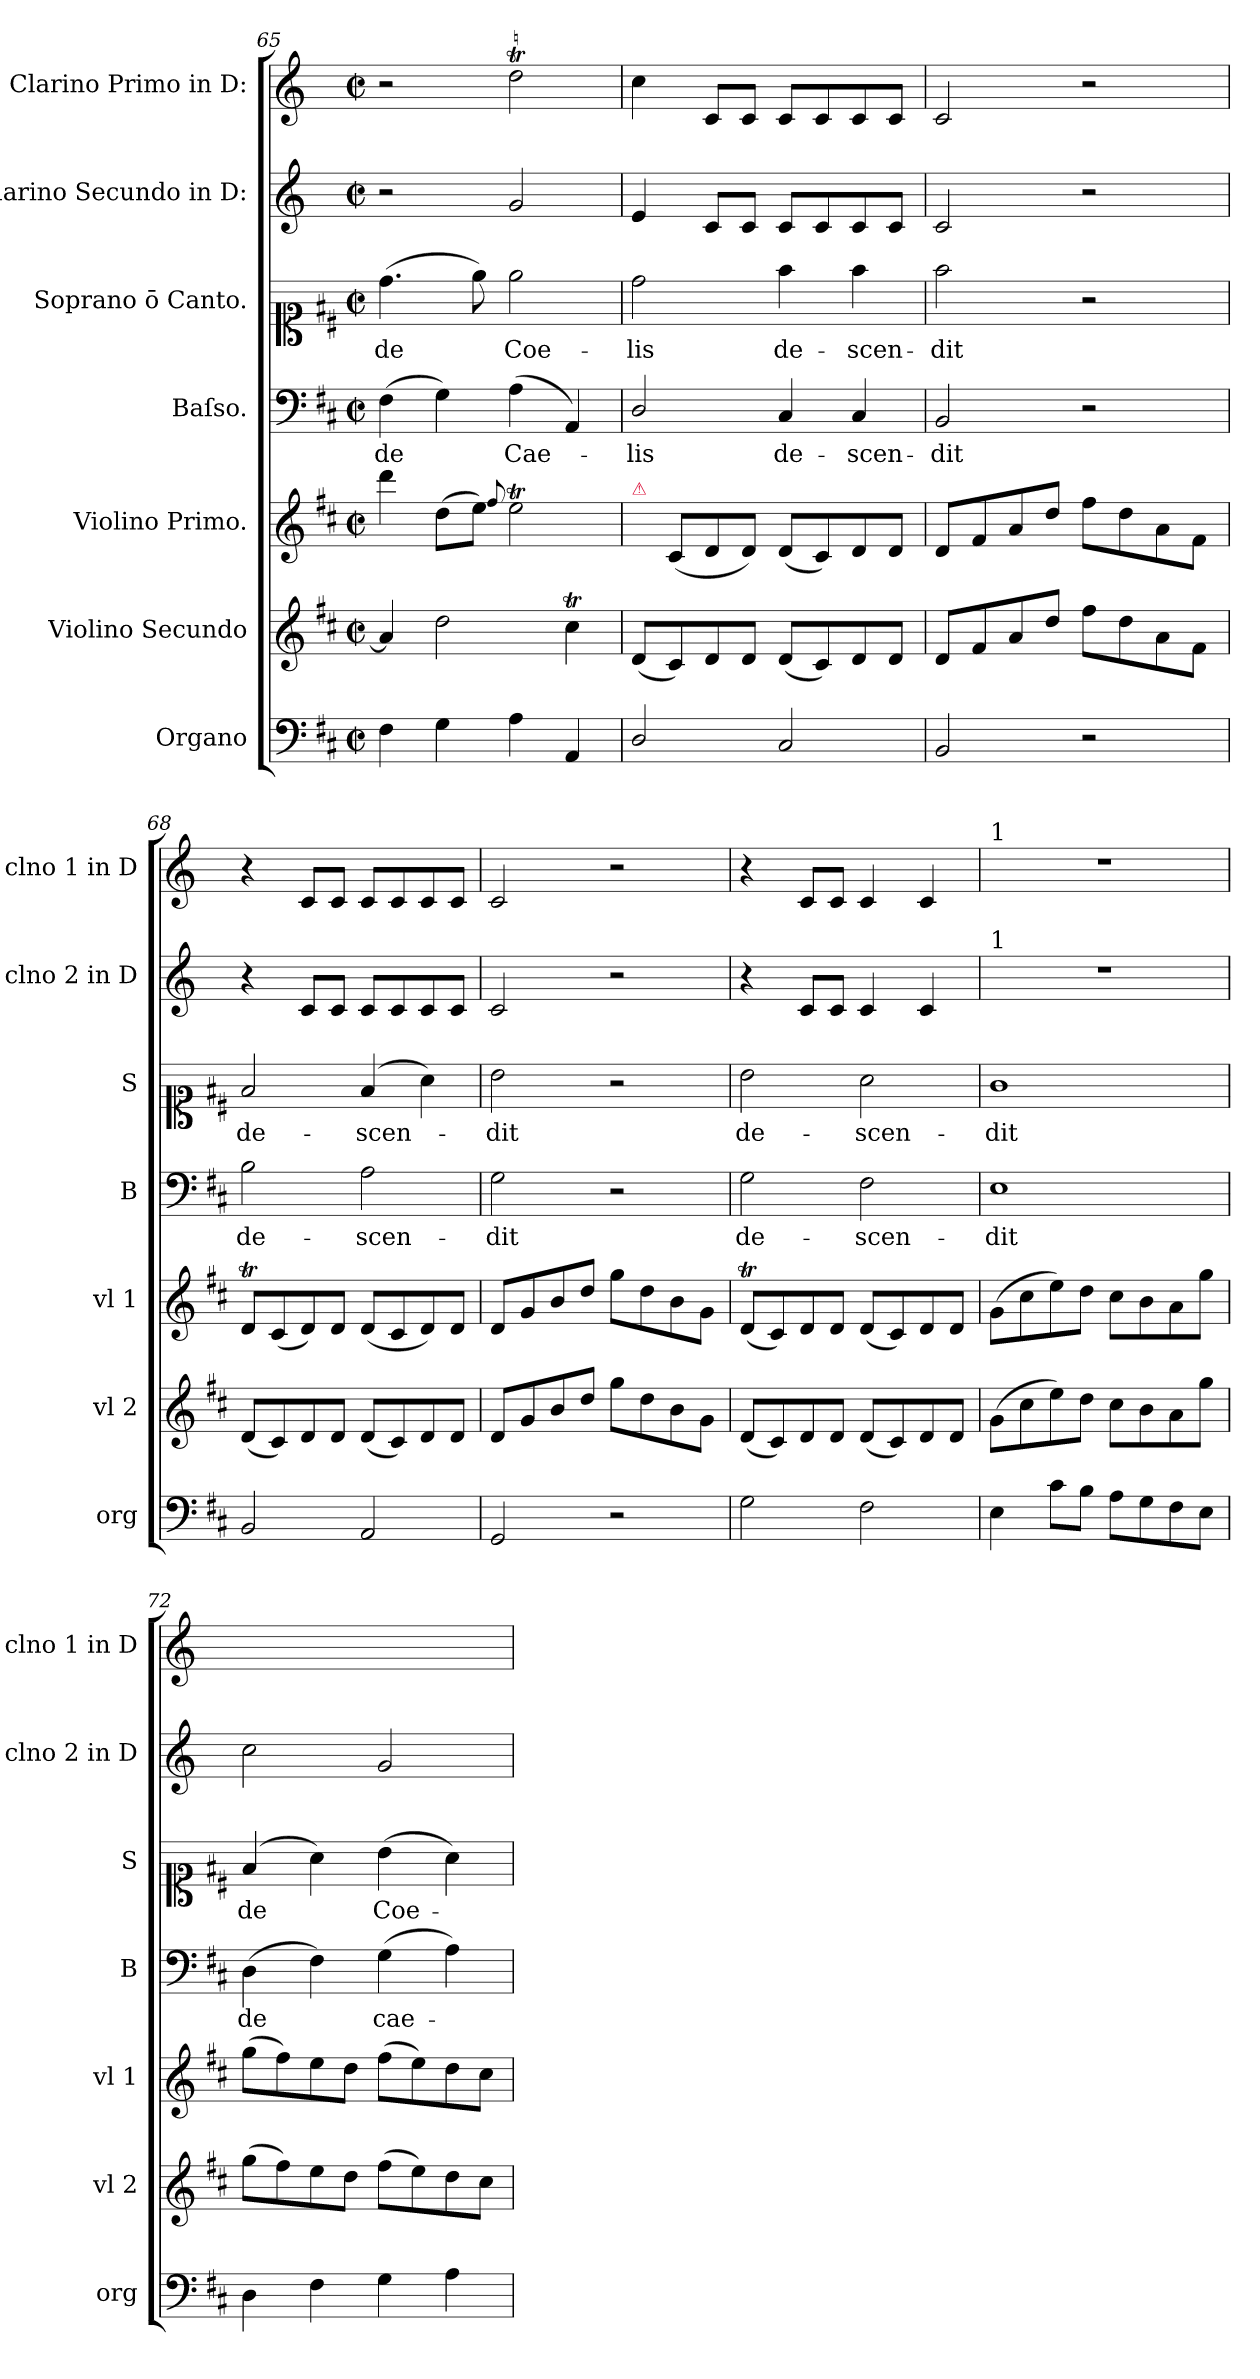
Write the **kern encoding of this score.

**kern	**kern	**kern	**kern	**text	**kern	**text	**kern	**kern
*part7	*part6	*part5	*part4	*part4	*part3	*part3	*part2	*part1
*staff7	*staff6	*staff5	*staff4	*staff4	*staff3	*staff3	*staff2	*staff1
*I"Organo	*I"Violino Secundo	*I"Violino Primo.	*I"Baſso.	*	*I"Soprano ō Canto.	*	*I"Clarino Secundo in D:	*I"Clarino Primo in D:
*I'org	*I'vl 2	*I'vl 1	*I'B	*	*I'S	*	*I'clno 2 in D	*I'clno 1 in D
*clefF4	*clefG2	*clefG2	*clefF4	*	*clefC1	*	*clefG2	*clefG2
*	*	*	*	*	*	*	*ITrd-1c-2	*ITrd-1c-2
*k[f#c#]	*k[f#c#]	*k[f#c#]	*k[f#c#]	*	*k[f#c#]	*	*k[f#c#]	*k[f#c#]
*D:	*D:	*D:	*D:	*	*D:	*	*D:	*D:
*M2/2	*M2/2	*M2/2	*M2/2	*	*M2/2	*	*M2/2	*M2/2
*met(c|)	*met(c|)	*met(c|)	*met(c|)	*	*met(c|)	*	*met(c|)	*met(c|)
=65	=65	=65	=65	=65	=65	=65	=65	=65
4F#\	4a/]	4ddd\	(4F#\	de	(4.dd\	de	2r	2r
4G\	2dd\	(8dd\L	4G\)	.	.	.	.	.
.	.	8ee\J)	.	.	8ee\)	.	.	.
.	.	8qqff#/	.	.	.	.	.	.
4A\	.	2eeT\	(4A\	Cae-	2ee\	Coe-	2a/	2eet\
4AA/	4cc#t\	.	4AA/)	.	.	.	.	.
=66	=66	=66	=66	=66	=66	=66	=66	=66
!	!	!LO:TX:a:color=crimson:t=⚠	!	!	!	!	!	!
2D/	(8d/L	8ryy	2D/	-lis	2dd\	-lis	4f#/	4dd\
.	8c#/)	(8c#/L	.	.	.	.	.	.
.	8d/	8d/	.	.	.	.	8d/L	8d/L
.	8d/J	8d/J)	.	.	.	.	8d/J	8d/J
2C#/	(8d/L	(8d/L	4C#/	de-	4ff#\	de-	8d/L	8d/L
.	8c#/)	8c#/)	.	.	.	.	8d/	8d/
.	8d/	8d/	4C#/	-scen-	4ff#\	-scen-	8d/	8d/
.	8d/J	8d/J	.	.	.	.	8d/J	8d/J
=67	=67	=67	=67	=67	=67	=67	=67	=67
2BB/	8d/L	8d/L	2BB/	-dit	2ff#\	-dit	2d/	2d/
.	8f#/	8f#/	.	.	.	.	.	.
.	8a/	8a/	.	.	.	.	.	.
.	8dd/J	8dd/J	.	.	.	.	.	.
2r	8ff#\L	8ff#\L	2r	.	2r	.	2r	2r
.	8dd\	8dd\	.	.	.	.	.	.
.	8a\	8a\	.	.	.	.	.	.
.	8f#\J	8f#\J	.	.	.	.	.	.
=68	=68	=68	=68	=68	=68	=68	=68	=68
!	!	!	!	!LO:LY:i	!	!LO:LY:i	!	!
2BB/	(8d/L	8dT/L	2B\	de-	2f#/	de-	4r	4r
.	8c#/)	(8c#/	.	.	.	.	.	.
.	8d/	8d/)	.	.	.	.	8d/L	8d/L
.	8d/J	8d/J	.	.	.	.	8d/J	8d/J
!	!	!	!	!LO:LY:i	!	!LO:LY:i	!	!
2AA/	(8d/L	(8d/L	2A\	-scen-	(4f#/	-scen-	8d/L	8d/L
.	8c#/)	8c#/	.	.	.	.	8d/	8d/
.	8d/	8d/)	.	.	4a\)	.	8d/	8d/
.	8d/J	8d/J	.	.	.	.	8d/J	8d/J
=69	=69	=69	=69	=69	=69	=69	=69	=69
!	!	!	!	!LO:LY:i	!	!LO:LY:i	!	!
2GG/	8d/L	8d/L	2G\	-dit	2b\	-dit	2d/	2d/
.	8g/	8g/	.	.	.	.	.	.
.	8b/	8b/	.	.	.	.	.	.
.	8dd/J	8dd/J	.	.	.	.	.	.
2r	8gg\L	8gg\L	2r	.	2r	.	2r	2r
.	8dd\	8dd\	.	.	.	.	.	.
.	8b\	8b\	.	.	.	.	.	.
.	8g\J	8g\J	.	.	.	.	.	.
=70	=70	=70	=70	=70	=70	=70	=70	=70
!	!	!	!	!LO:LY:i	!	!LO:LY:i	!	!
2G\	(8d/L	(8dT/L	2G\	de-	2b\	de-	4r	4r
.	8c#/)	8c#/)	.	.	.	.	.	.
.	8d/	8d/	.	.	.	.	8d/L	8d/L
.	8d/J	8d/J	.	.	.	.	8d/J	8d/J
!	!	!	!	!LO:LY:i	!	!LO:LY:i	!	!
2F#\	(8d/L	(8d/L	2F#\	-scen-	2a\	-scen-	4d/	4d/
.	8c#/)	8c#/)	.	.	.	.	.	.
.	8d/	8d/	.	.	.	.	4d/	4d/
.	8d/J	8d/J	.	.	.	.	.	.
=71	=71	=71	=71	=71	=71	=71	=71	=71
!	!	!	!	!	!	!	!	!LO:TX:a:t=1
!	!	!	!	!	!	!	!LO:TX:a:t=1	!
!	!	!	!	!LO:LY:i	!	!LO:LY:i	!	!
4E\	(8g\L	(8g\L	1E	-dit	1g	-dit	1r	1r
.	8cc#\	8cc#\	.	.	.	.	.	.
8c#\L	8ee\)	8ee\)	.	.	.	.	.	.
8B\J	8dd\J	8dd\J	.	.	.	.	.	.
8A\L	8cc#\L	8cc#\L	.	.	.	.	.	.
8G\	8b\	8b\	.	.	.	.	.	.
8F#\	8a\	8a\	.	.	.	.	.	.
8E\J	8gg\J	8gg\J	.	.	.	.	.	.
=72	=72	=72	=72	=72	=72	=72	=72	=72
4D\	(8gg\L	(8gg\L	(4D\	de	(4f#/	de	2dd\	1ryy
.	8ff#\)	8ff#\)	.	.	.	.	.	.
4F#\	8ee\	8ee\	4F#\)	.	4a\)	.	.	.
.	8dd\J	8dd\J	.	.	.	.	.	.
4G\	(8ff#\L	(8ff#\L	(4G\	cae-	(4b\	Coe-	2a/	.
.	8ee\)	8ee\)	.	.	.	.	.	.
4A\	8dd\	8dd\	4A\)	.	4a\)	.	.	.
.	8cc#\J	8cc#\J	.	.	.	.	.	.
=	=	=	=	=	=	=	=	=
*-	*-	*-	*-	*-	*-	*-	*-	*-
